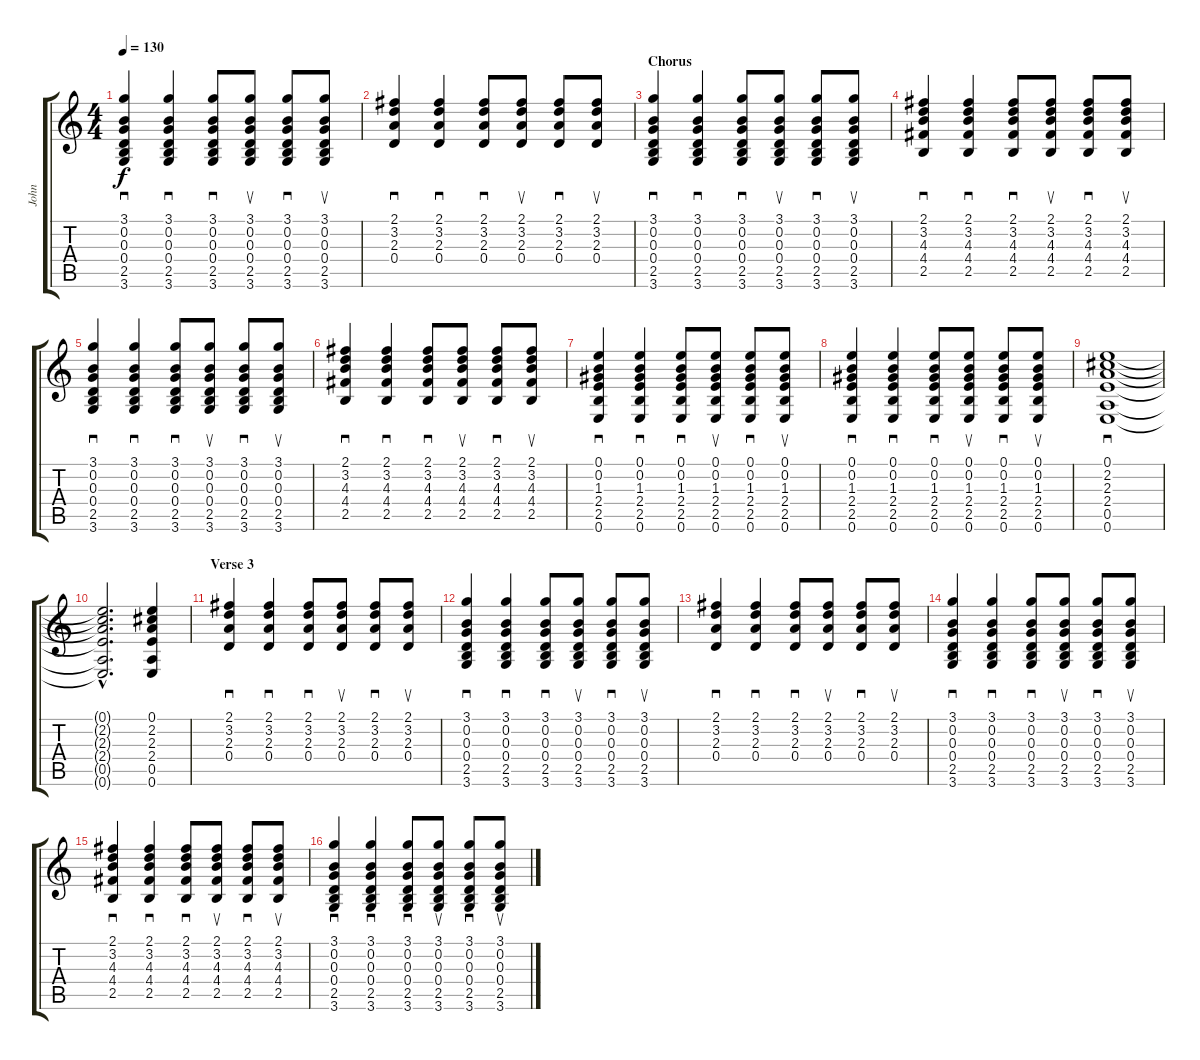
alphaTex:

\track ("John" "John") {instrument acousticguitarsteel}
\staff {score tabs}
\tuning (E4 B3 G3 D3 A2 E2) {hide}
\ts (4 4)
\tempo 130
\clef g2
\ks c
(3.1 0.2 0.3 0.4 2.5 3.6).4{sd dy f} (3.1 0.2 0.3 0.4 2.5 3.6).4{sd} (3.1 0.2 0.3 0.4 2.5 3.6).8{sd} (3.1 0.2 0.3 0.4 2.5 3.6).8{su} (3.1 0.2 0.3 0.4 2.5 3.6).8{sd} (3.1 0.2 0.3 0.4 2.5 3.6).8{su} |
(2.1 3.2 2.3 0.4).4{sd} (2.1 3.2 2.3 0.4).4{sd} (2.1 3.2 2.3 0.4).8{sd} (2.1 3.2 2.3 0.4).8{su} (2.1 3.2 2.3 0.4).8{sd} (2.1 3.2 2.3 0.4).8{su} |
\section ("" "Chorus")
(3.1 0.2 0.3 0.4 2.5 3.6).4{sd} (3.1 0.2 0.3 0.4 2.5 3.6).4{sd} (3.1 0.2 0.3 0.4 2.5 3.6).8{sd} (3.1 0.2 0.3 0.4 2.5 3.6).8{su} (3.1 0.2 0.3 0.4 2.5 3.6).8{sd} (3.1 0.2 0.3 0.4 2.5 3.6).8{su} |
(2.1 3.2 4.3 4.4 2.5).4{sd} (2.1 3.2 4.3 4.4 2.5).4{sd} (2.1 3.2 4.3 4.4 2.5).8{sd} (2.1 3.2 4.3 4.4 2.5).8{su} (2.1 3.2 4.3 4.4 2.5).8{sd} (2.1 3.2 4.3 4.4 2.5).8{su} |
(3.1 0.2 0.3 0.4 2.5 3.6).4{sd} (3.1 0.2 0.3 0.4 2.5 3.6).4{sd} (3.1 0.2 0.3 0.4 2.5 3.6).8{sd} (3.1 0.2 0.3 0.4 2.5 3.6).8{su} (3.1 0.2 0.3 0.4 2.5 3.6).8{sd} (3.1 0.2 0.3 0.4 2.5 3.6).8{su} |
(2.1 3.2 4.3 4.4 2.5).4{sd} (2.1 3.2 4.3 4.4 2.5).4{sd} (2.1 3.2 4.3 4.4 2.5).8{sd} (2.1 3.2 4.3 4.4 2.5).8{su} (2.1 3.2 4.3 4.4 2.5).8{sd} (2.1 3.2 4.3 4.4 2.5).8{su} |
(0.1 0.2 1.3 2.4 2.5 0.6).4{sd} (0.1 0.2 1.3 2.4 2.5 0.6).4{sd} (0.1 0.2 1.3 2.4 2.5 0.6).8{sd} (0.1 0.2 1.3 2.4 2.5 0.6).8{su} (0.1 0.2 1.3 2.4 2.5 0.6).8{sd} (0.1 0.2 1.3 2.4 2.5 0.6).8{su} |
(0.1 0.2 1.3 2.4 2.5 0.6).4{sd} (0.1 0.2 1.3 2.4 2.5 0.6).4{sd} (0.1 0.2 1.3 2.4 2.5 0.6).8{sd} (0.1 0.2 1.3 2.4 2.5 0.6).8{su} (0.1 0.2 1.3 2.4 2.5 0.6).8{sd} (0.1 0.2 1.3 2.4 2.5 0.6).8{su} |
(0.1 2.2 2.3 2.4 0.5 0.6).1{sd} |
(0.1{hac t} 2.2{hac t} 2.3{hac t} 2.4{hac t} 0.5{hac t} 0.6{hac t}).2{d} (0.1 2.2 2.3 2.4 0.5 0.6).4 |
\section ("" "Verse 3")
(2.1 3.2 2.3 0.4).4{sd} (2.1 3.2 2.3 0.4).4{sd} (2.1 3.2 2.3 0.4).8{sd} (2.1 3.2 2.3 0.4).8{su} (2.1 3.2 2.3 0.4).8{sd} (2.1 3.2 2.3 0.4).8{su} |
(3.1 0.2 0.3 0.4 2.5 3.6).4{sd} (3.1 0.2 0.3 0.4 2.5 3.6).4{sd} (3.1 0.2 0.3 0.4 2.5 3.6).8{sd} (3.1 0.2 0.3 0.4 2.5 3.6).8{su} (3.1 0.2 0.3 0.4 2.5 3.6).8{sd} (3.1 0.2 0.3 0.4 2.5 3.6).8{su} |
(2.1 3.2 2.3 0.4).4{sd} (2.1 3.2 2.3 0.4).4{sd} (2.1 3.2 2.3 0.4).8{sd} (2.1 3.2 2.3 0.4).8{su} (2.1 3.2 2.3 0.4).8{sd} (2.1 3.2 2.3 0.4).8{su} |
(3.1 0.2 0.3 0.4 2.5 3.6).4{sd} (3.1 0.2 0.3 0.4 2.5 3.6).4{sd} (3.1 0.2 0.3 0.4 2.5 3.6).8{sd} (3.1 0.2 0.3 0.4 2.5 3.6).8{su} (3.1 0.2 0.3 0.4 2.5 3.6).8{sd} (3.1 0.2 0.3 0.4 2.5 3.6).8{su} |
(2.1 3.2 4.3 4.4 2.5).4{sd} (2.1 3.2 4.3 4.4 2.5).4{sd} (2.1 3.2 4.3 4.4 2.5).8{sd} (2.1 3.2 4.3 4.4 2.5).8{su} (2.1 3.2 4.3 4.4 2.5).8{sd} (2.1 3.2 4.3 4.4 2.5).8{su} |
(3.1 0.2 0.3 0.4 2.5 3.6).4{sd} (3.1 0.2 0.3 0.4 2.5 3.6).4{sd} (3.1 0.2 0.3 0.4 2.5 3.6).8{sd} (3.1 0.2 0.3 0.4 2.5 3.6).8{su} (3.1 0.2 0.3 0.4 2.5 3.6).8{sd} (3.1 0.2 0.3 0.4 2.5 3.6).8{su}
